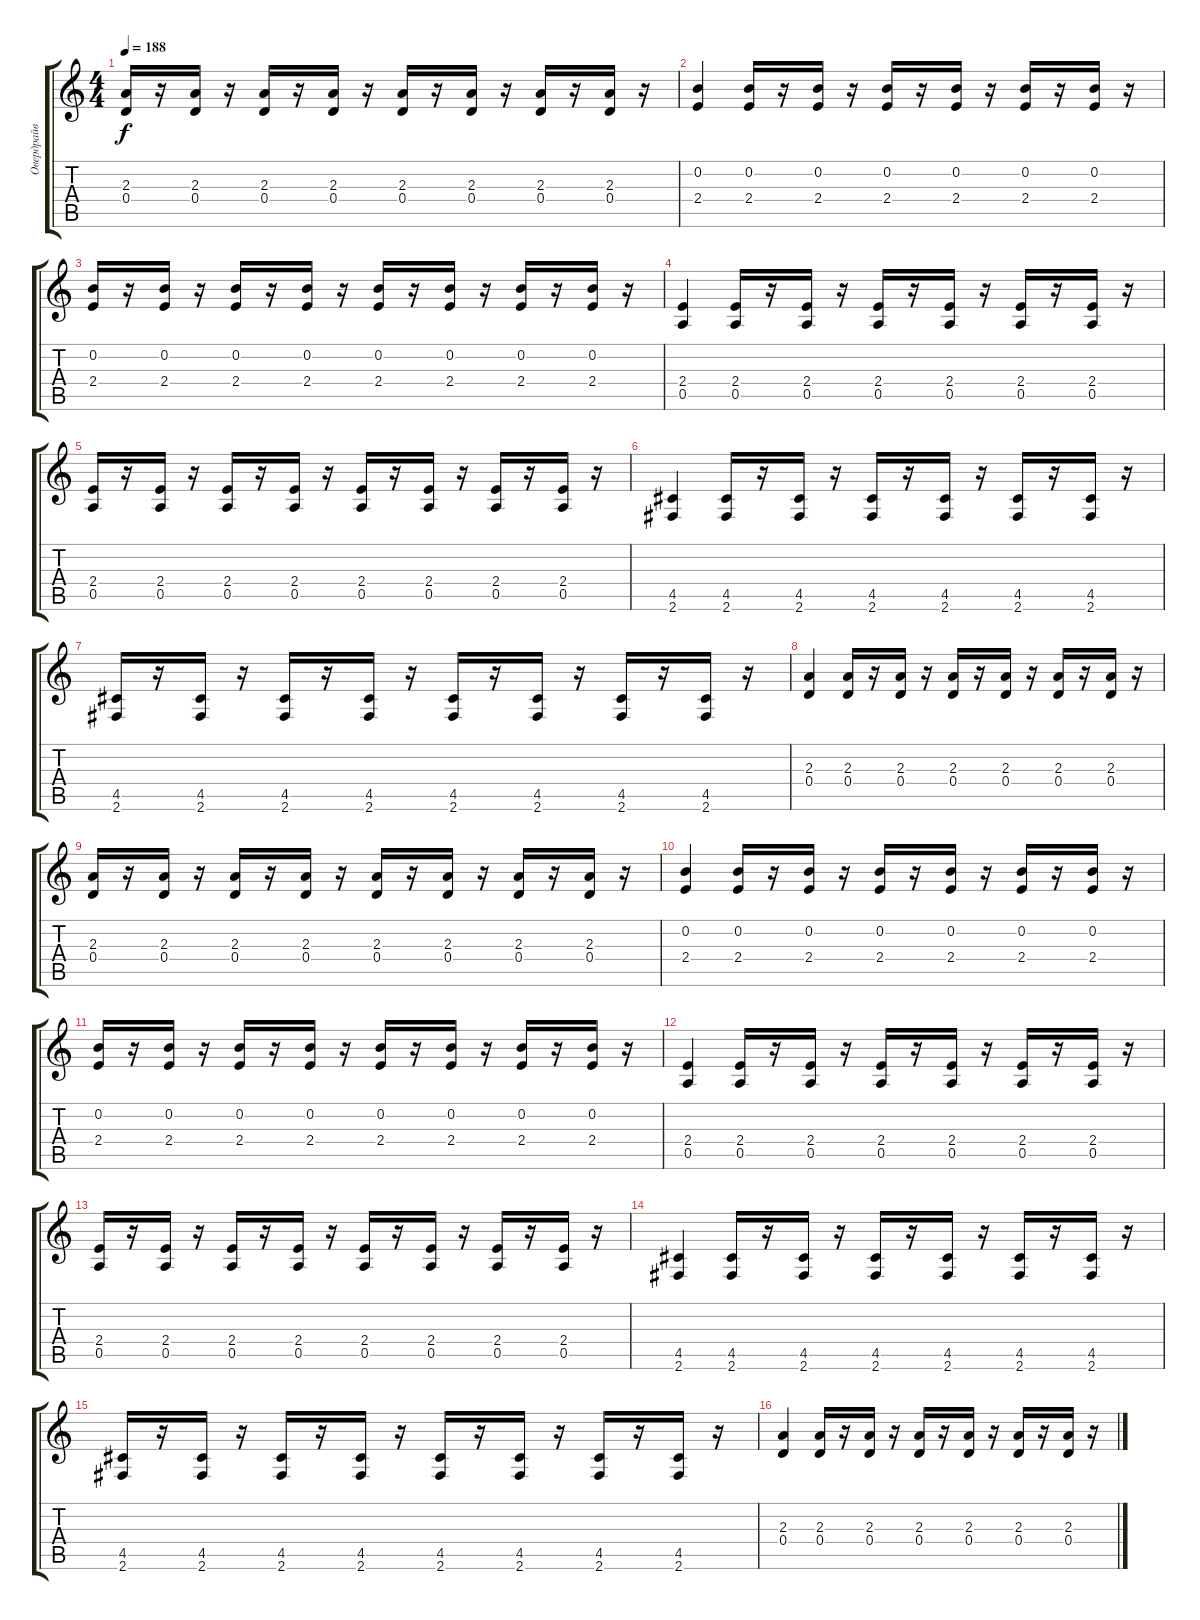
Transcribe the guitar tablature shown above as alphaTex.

\track ("Овердрайв" "Овердрайв") {instrument overdrivenguitar}
\staff {score tabs}
\tuning (E4 B3 G3 D3 A2 E2) {hide}
\ts (4 4)
\tempo 188
\clef g2
\ks c
(2.3 0.4).16{dy f} r.16 (2.3 0.4).16 r.16 (2.3 0.4).16 r.16 (2.3 0.4).16 r.16 (2.3 0.4).16 r.16 (2.3 0.4).16 r.16 (2.3 0.4).16 r.16 (2.3 0.4).16 r.16 |
(0.2 2.4).4 (0.2 2.4).16 r.16 (0.2 2.4).16 r.16 (0.2 2.4).16 r.16 (0.2 2.4).16 r.16 (0.2 2.4).16 r.16 (0.2 2.4).16 r.16 |
(0.2 2.4).16 r.16 (0.2 2.4).16 r.16 (0.2 2.4).16 r.16 (0.2 2.4).16 r.16 (0.2 2.4).16 r.16 (0.2 2.4).16 r.16 (0.2 2.4).16 r.16 (0.2 2.4).16 r.16 |
(2.4 0.5).4 (2.4 0.5).16 r.16 (2.4 0.5).16 r.16 (2.4 0.5).16 r.16 (2.4 0.5).16 r.16 (2.4 0.5).16 r.16 (2.4 0.5).16 r.16 |
(2.4 0.5).16 r.16 (2.4 0.5).16 r.16 (2.4 0.5).16 r.16 (2.4 0.5).16 r.16 (2.4 0.5).16 r.16 (2.4 0.5).16 r.16 (2.4 0.5).16 r.16 (2.4 0.5).16 r.16 |
(4.5 2.6).4 (4.5 2.6).16 r.16 (4.5 2.6).16 r.16 (4.5 2.6).16 r.16 (4.5 2.6).16 r.16 (4.5 2.6).16 r.16 (4.5 2.6).16 r.16 |
(4.5 2.6).16 r.16 (4.5 2.6).16 r.16 (4.5 2.6).16 r.16 (4.5 2.6).16 r.16 (4.5 2.6).16 r.16 (4.5 2.6).16 r.16 (4.5 2.6).16 r.16 (4.5 2.6).16 r.16 |
(2.3 0.4).4 (2.3 0.4).16 r.16 (2.3 0.4).16 r.16 (2.3 0.4).16 r.16 (2.3 0.4).16 r.16 (2.3 0.4).16 r.16 (2.3 0.4).16 r.16 |
(2.3 0.4).16 r.16 (2.3 0.4).16 r.16 (2.3 0.4).16 r.16 (2.3 0.4).16 r.16 (2.3 0.4).16 r.16 (2.3 0.4).16 r.16 (2.3 0.4).16 r.16 (2.3 0.4).16 r.16 |
(0.2 2.4).4 (0.2 2.4).16 r.16 (0.2 2.4).16 r.16 (0.2 2.4).16 r.16 (0.2 2.4).16 r.16 (0.2 2.4).16 r.16 (0.2 2.4).16 r.16 |
(0.2 2.4).16 r.16 (0.2 2.4).16 r.16 (0.2 2.4).16 r.16 (0.2 2.4).16 r.16 (0.2 2.4).16 r.16 (0.2 2.4).16 r.16 (0.2 2.4).16 r.16 (0.2 2.4).16 r.16 |
(2.4 0.5).4 (2.4 0.5).16 r.16 (2.4 0.5).16 r.16 (2.4 0.5).16 r.16 (2.4 0.5).16 r.16 (2.4 0.5).16 r.16 (2.4 0.5).16 r.16 |
(2.4 0.5).16 r.16 (2.4 0.5).16 r.16 (2.4 0.5).16 r.16 (2.4 0.5).16 r.16 (2.4 0.5).16 r.16 (2.4 0.5).16 r.16 (2.4 0.5).16 r.16 (2.4 0.5).16 r.16 |
(4.5 2.6).4 (4.5 2.6).16 r.16 (4.5 2.6).16 r.16 (4.5 2.6).16 r.16 (4.5 2.6).16 r.16 (4.5 2.6).16 r.16 (4.5 2.6).16 r.16 |
(4.5 2.6).16 r.16 (4.5 2.6).16 r.16 (4.5 2.6).16 r.16 (4.5 2.6).16 r.16 (4.5 2.6).16 r.16 (4.5 2.6).16 r.16 (4.5 2.6).16 r.16 (4.5 2.6).16 r.16 |
(2.3 0.4).4 (2.3 0.4).16 r.16 (2.3 0.4).16 r.16 (2.3 0.4).16 r.16 (2.3 0.4).16 r.16 (2.3 0.4).16 r.16 (2.3 0.4).16 r.16
